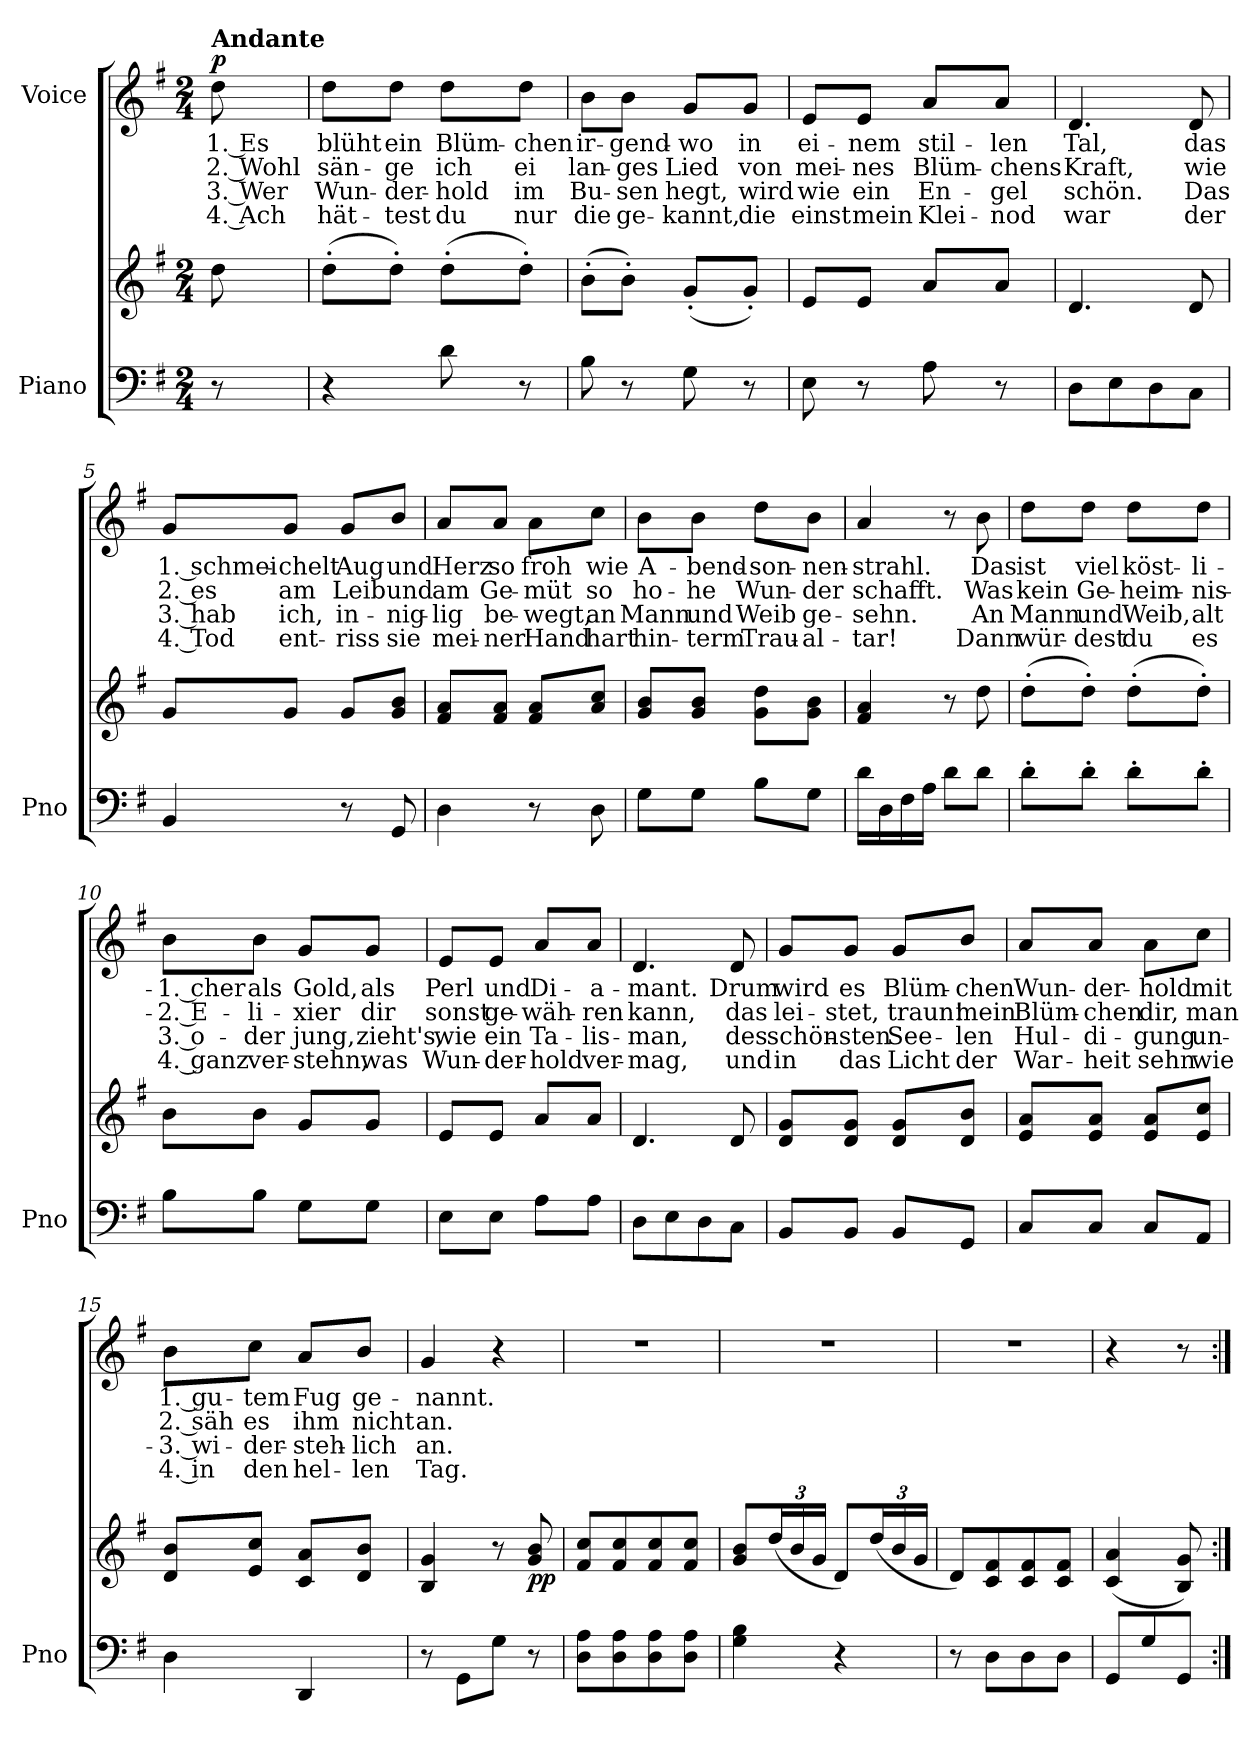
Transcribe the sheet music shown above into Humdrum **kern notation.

**kern	**kern	**dynam	**kern	**text	**text	**text	**text	**dynam
*part2	*part2	*part2	*part1	*part1	*part1	*part1	*part1	*part1
*staff3	*staff2	*staff2/3	*staff1	*staff1	*staff1	*staff1	*staff1	*staff1
*I"Piano	*	*	*I"Voice	*	*	*	*	*
*I'Pno	*	*	*	*	*	*	*	*
*clefF4	*clefG2	*	*clefG2	*	*	*	*	*
*k[f#]	*k[f#]	*	*k[f#]	*	*	*	*	*
*M2/4	*M2/4	*	*M2/4	*	*	*	*	*
=	=	=	=	=	=	=	=	=
!	!	!	!LO:TX:a:B:t=Andante	!	!	!	!	!
!	!	!LO:DY:b	!	!LO:LY:b	!LO:LY:b	!LO:LY:b	!LO:LY:b	!
!	!	!LO:DY:n=1:b	!	!	!	!	!	!
!	!	!LO:DY:n=2:b	!	!	!	!	!	!LO:DY:a
8r	8dd\	other-dynamics p other-dynamics	8dd\	1. Es	2. Wohl	3. Wer	4. Ach	p
=1	=1	=1	=1	=1	=1	=1	=1	=1
!	!	!	!	!LO:LY:b	!LO:LY:b	!LO:LY:b	!LO:LY:b	!
4r	(>8dd'\L	.	8dd\L	blüht	sän-	Wun-	hät-	.
!	!	!	!	!LO:LY:b	!LO:LY:b	!LO:LY:b	!LO:LY:b	!
.	8dd'\J)	.	8dd\J	ein	-ge	-der-	-test	.
!	!	!	!	!LO:LY:b	!LO:LY:b	!LO:LY:b	!LO:LY:b	!
8d\	(>8dd'\L	.	8dd\L	Blüm-	ich	-hold	du	.
!	!	!	!	!LO:LY:b	!LO:LY:b	!LO:LY:b	!LO:LY:b	!
8r	8dd'\J)	.	8dd\J	-chen	ei	im	nur	.
=2	=2	=2	=2	=2	=2	=2	=2	=2
!	!	!	!	!LO:LY:b	!LO:LY:b	!LO:LY:b	!LO:LY:b	!
8B\	(>8b'\L	.	8b\L	ir-	lan-	Bu-	die	.
!	!	!	!	!LO:LY:b	!LO:LY:b	!LO:LY:b	!LO:LY:b	!
8r	8b'\J)	.	8b\J	-gend-	-ges	-sen	ge-	.
!	!	!	!	!LO:LY:b	!LO:LY:b	!LO:LY:b	!LO:LY:b	!
8G\	(<8g'/L	.	8g/L	-wo	Lied	hegt,	-kannt,	.
!	!	!	!	!LO:LY:b	!LO:LY:b	!LO:LY:b	!LO:LY:b	!
8r	8g'/J)	.	8g/J	in	von	wird	die	.
=3	=3	=3	=3	=3	=3	=3	=3	=3
!	!	!	!	!LO:LY:b	!LO:LY:b	!LO:LY:b	!LO:LY:b	!
8E\	8e/L	.	8e/L	ei-	mei-	wie	einst	.
!	!	!	!	!LO:LY:b	!LO:LY:b	!LO:LY:b	!LO:LY:b	!
8r	8e/J	.	8e/J	-nem	-nes	ein	mein	.
!	!	!	!	!LO:LY:b	!LO:LY:b	!LO:LY:b	!LO:LY:b	!
8A\	8a/L	.	8a/L	stil-	Blüm-	En-	Klei-	.
!	!	!	!	!LO:LY:b	!LO:LY:b	!LO:LY:b	!LO:LY:b	!
8r	8a/J	.	8a/J	-len	-chens	-gel	-nod	.
=4	=4	=4	=4	=4	=4	=4	=4	=4
!	!	!	!	!LO:LY:b	!LO:LY:b	!LO:LY:b	!LO:LY:b	!
8D\L	4.d/	.	4.d/	Tal,	Kraft,	schön.	war	.
8E\	.	.	.	.	.	.	.	.
8D\	.	.	.	.	.	.	.	.
!	!	!	!	!LO:LY:b	!LO:LY:b	!LO:LY:b	!LO:LY:b	!
8C\J	8d/	.	8d/	das	wie	Das	der	.
!!LO:LB:g=z
=5	=5	=5	=5	=5	=5	=5	=5	=5
!	!	!	!	!LO:LY:b	!LO:LY:b	!LO:LY:b	!LO:LY:b	!
4BB/	8g/L	.	8g/L	1. schmei-	2. es	3. hab	4. Tod	.
!	!	!	!	!LO:LY:b	!LO:LY:b	!LO:LY:b	!LO:LY:b	!
.	8g/J	.	8g/J	-chelt	am	ich,	ent-	.
!	!	!	!	!LO:LY:b	!LO:LY:b	!LO:LY:b	!LO:LY:b	!
8r	8g/L	.	8g/L	Aug	Leib	in-	-riss	.
!	!	!	!	!LO:LY:b	!LO:LY:b	!LO:LY:b	!LO:LY:b	!
8GG/	8g/ 8b/J	.	8b/J	und	und	-nig-	sie	.
=6	=6	=6	=6	=6	=6	=6	=6	=6
!	!	!	!	!LO:LY:b	!LO:LY:b	!LO:LY:b	!LO:LY:b	!
4D\	8f#/ 8a/L	.	8a/L	Herz	am	-lig	mei-	.
!	!	!	!	!LO:LY:b	!LO:LY:b	!LO:LY:b	!LO:LY:b	!
.	8f#/ 8a/J	.	8a/J	so	Ge-	be-	-ner	.
!	!	!	!	!LO:LY:b	!LO:LY:b	!LO:LY:b	!LO:LY:b	!
8r	8f#/ 8a/L	.	8a\L	froh	-müt	-wegt,	Hand	.
!	!	!	!	!LO:LY:b	!LO:LY:b	!LO:LY:b	!LO:LY:b	!
8D\	8a/ 8cc/J	.	8cc\J	wie	so	an	hart	.
=7	=7	=7	=7	=7	=7	=7	=7	=7
!	!	!	!	!LO:LY:b	!LO:LY:b	!LO:LY:b	!LO:LY:b	!
8G\L	8g/ 8b/L	.	8b\L	A-	ho-	Mann	hin-	.
!	!	!	!	!LO:LY:b	!LO:LY:b	!LO:LY:b	!LO:LY:b	!
8G\J	8g/ 8b/J	.	8b\J	-bend-	-he	und	-term	.
!	!	!	!	!LO:LY:b	!LO:LY:b	!LO:LY:b	!LO:LY:b	!
8B\L	8g\ 8dd\L	.	8dd\L	-son-	Wun-	Weib	Trau-	.
!	!	!	!	!LO:LY:b	!LO:LY:b	!LO:LY:b	!LO:LY:b	!
8G\J	8g\ 8b\J	.	8b\J	-nen-	-der	ge-	-al-	.
=8	=8	=8	=8	=8	=8	=8	=8	=8
!	!	!	!	!LO:LY:b	!LO:LY:b	!LO:LY:b	!LO:LY:b	!
16d\LL	4f#/ 4a/	.	4a/	-strahl.	schafft.	-sehn.	-tar!	.
16D\	.	.	.	.	.	.	.	.
16F#\	.	.	.	.	.	.	.	.
16A\JJ	.	.	.	.	.	.	.	.
8d\L	8r	.	8r	.	.	.	.	.
!	!	!	!	!LO:LY:b	!LO:LY:b	!LO:LY:b	!LO:LY:b	!
8d\J	8dd\	.	8b\	Das	Was	An	Dann	.
=9	=9	=9	=9	=9	=9	=9	=9	=9
!	!	!	!	!LO:LY:b	!LO:LY:b	!LO:LY:b	!LO:LY:b	!
8d'\L	(>8dd'\L	.	8dd\L	ist	kein	Mann	wür-	.
!	!	!	!	!LO:LY:b	!LO:LY:b	!LO:LY:b	!LO:LY:b	!
8d'\J	8dd'\J)	.	8dd\J	viel	Ge-	und	-dest	.
!	!	!	!	!LO:LY:b	!LO:LY:b	!LO:LY:b	!LO:LY:b	!
8d'\L	(>8dd'\L	.	8dd\L	köst-	-heim-	Weib,	du	.
!	!	!	!	!LO:LY:b	!LO:LY:b	!LO:LY:b	!LO:LY:b	!
8d'\J	8dd'\J)	.	8dd\J	-li-	-nis-	alt	es	.
!!LO:LB:g=z
=10	=10	=10	=10	=10	=10	=10	=10	=10
!	!	!	!	!LO:LY:b	!LO:LY:b	!LO:LY:b	!LO:LY:b	!
8B\L	8b\L	.	8b\L	-1. cher	-2. E-	3. o-	4. ganz	.
!	!	!	!	!LO:LY:b	!LO:LY:b	!LO:LY:b	!LO:LY:b	!
8B\J	8b\J	.	8b\J	als	-li-	-der	ver-	.
!	!	!	!	!LO:LY:b	!LO:LY:b	!LO:LY:b	!LO:LY:b	!
8G\L	8g/L	.	8g/L	Gold,	-xier	jung,	-stehn,	.
!	!	!	!	!LO:LY:b	!LO:LY:b	!LO:LY:b	!LO:LY:b	!
8G\J	8g/J	.	8g/J	als	dir	zieht's,	was	.
=11	=11	=11	=11	=11	=11	=11	=11	=11
!	!	!	!	!LO:LY:b	!LO:LY:b	!LO:LY:b	!LO:LY:b	!
8E\L	8e/L	.	8e/L	Perl	sonst	wie	Wun-	.
!	!	!	!	!LO:LY:b	!LO:LY:b	!LO:LY:b	!LO:LY:b	!
8E\J	8e/J	.	8e/J	und	ge-	ein	-der-	.
!	!	!	!	!LO:LY:b	!LO:LY:b	!LO:LY:b	!LO:LY:b	!
8A\L	8a/L	.	8a/L	Di-	-wäh-	Ta-	-hold	.
!	!	!	!	!LO:LY:b	!LO:LY:b	!LO:LY:b	!LO:LY:b	!
8A\J	8a/J	.	8a/J	-a-	-ren	-lis-	ver-	.
=12	=12	=12	=12	=12	=12	=12	=12	=12
!	!	!	!	!LO:LY:b	!LO:LY:b	!LO:LY:b	!LO:LY:b	!
8D\L	4.d/	.	4.d/	-mant.	kann,	-man,	-mag,	.
8E\	.	.	.	.	.	.	.	.
8D\	.	.	.	.	.	.	.	.
!	!	!	!	!LO:LY:b	!LO:LY:b	!LO:LY:b	!LO:LY:b	!
8C\J	8d/	.	8d/	Drum	das	des	und	.
=13	=13	=13	=13	=13	=13	=13	=13	=13
!	!	!	!	!LO:LY:b	!LO:LY:b	!LO:LY:b	!LO:LY:b	!
8BB/L	8d/ 8g/L	.	8g/L	wird	lei-	schön-	in	.
!	!	!	!	!LO:LY:b	!LO:LY:b	!LO:LY:b	!LO:LY:b	!
8BB/J	8d/ 8g/J	.	8g/J	es	-stet,	-sten	das	.
!	!	!	!	!LO:LY:b	!LO:LY:b	!LO:LY:b	!LO:LY:b	!
8BB/L	8d/ 8g/L	.	8g/L	Blüm-	traun!	See-	Licht	.
!	!	!	!	!LO:LY:b	!LO:LY:b	!LO:LY:b	!LO:LY:b	!
8GG/J	8d/ 8b/J	.	8b/J	-chen	mein	-len	der	.
=14	=14	=14	=14	=14	=14	=14	=14	=14
!	!	!	!	!LO:LY:b	!LO:LY:b	!LO:LY:b	!LO:LY:b	!
8C/L	8e/ 8a/L	.	8a/L	Wun-	Blüm-	Hul-	War-	.
!	!	!	!	!LO:LY:b	!LO:LY:b	!LO:LY:b	!LO:LY:b	!
8C/J	8e/ 8a/J	.	8a/J	-der-	-chen	-di-	-heit	.
!	!	!	!	!LO:LY:b	!LO:LY:b	!LO:LY:b	!LO:LY:b	!
8C/L	8e/ 8a/L	.	8a\L	-hold	dir,	-gung	sehn	.
!	!	!	!	!LO:LY:b	!LO:LY:b	!LO:LY:b	!LO:LY:b	!
8AA/J	8e/ 8cc/J	.	8cc\J	mit	man	un-	wie	.
!!LO:LB:g=z
=15	=15	=15	=15	=15	=15	=15	=15	=15
!	!	!	!	!LO:LY:b	!LO:LY:b	!LO:LY:b	!LO:LY:b	!
4D\	8d/ 8b/L	.	8b\L	1. gu-	2. säh	-3. wi-	4. in	.
!	!	!	!	!LO:LY:b	!LO:LY:b	!LO:LY:b	!LO:LY:b	!
.	8e/ 8cc/J	.	8cc\J	-tem	es	-der-	den	.
!	!	!	!	!LO:LY:b	!LO:LY:b	!LO:LY:b	!LO:LY:b	!
4DD/	8c/ 8a/L	.	8a/L	Fug	ihm	-steh-	hel-	.
!	!	!	!	!LO:LY:b	!LO:LY:b	!LO:LY:b	!LO:LY:b	!
.	8d/ 8b/J	.	8b/J	ge-	nicht	-lich	-len	.
=16	=16	=16	=16	=16	=16	=16	=16	=16
!	!	!	!	!LO:LY:b	!LO:LY:b	!LO:LY:b	!LO:LY:b	!
8r	4B/ 4g/	.	4g/	-nannt.	an.	an.	Tag.	.
8GG\L	.	.	.	.	.	.	.	.
8G\J	8r	.	4r	.	.	.	.	.
!	!	!LO:DY:b	!	!	!	!	!	!
8r	8g/ 8b/	pp	.	.	.	.	.	.
=17	=17	=17	=17	=17	=17	=17	=17	=17
8D\ 8A\L	8f#/ 8cc/L	.	2r	.	.	.	.	.
8D\ 8A\	8f#/ 8cc/	.	.	.	.	.	.	.
8D\ 8A\	8f#/ 8cc/	.	.	.	.	.	.	.
8D\ 8A\J	8f#/ 8cc/J	.	.	.	.	.	.	.
=18	=18	=18	=18	=18	=18	=18	=18	=18
4G\ 4B\	8g/ 8b/L	.	2r	.	.	.	.	.
*	*Xbrackettup	*	*	*	*	*	*	*
.	(<24dd/L	.	.	.	.	.	.	.
.	24b/	.	.	.	.	.	.	.
.	24g/JJ	.	.	.	.	.	.	.
4r	8d/L)	.	.	.	.	.	.	.
.	(<24dd/L	.	.	.	.	.	.	.
.	24b/	.	.	.	.	.	.	.
.	24g/JJ	.	.	.	.	.	.	.
=19	=19	=19	=19	=19	=19	=19	=19	=19
8r	8d/L)	.	2r	.	.	.	.	.
8D\L	8c/ 8f#/	.	.	.	.	.	.	.
8D\	8c/ 8f#/	.	.	.	.	.	.	.
8D\J	8c/ 8f#/J	.	.	.	.	.	.	.
=20	=20	=20	=20	=20	=20	=20	=20	=20
8GG/L	(<4c/ 4a/	.	4r	.	.	.	.	.
8G/	.	.	.	.	.	.	.	.
8GG/J	8B/ 8g/)	.	8r	.	.	.	.	.
=:|!	=:|!	=:|!	=:|!	=:|!	=:|!	=:|!	=:|!	=:|!
*-	*-	*-	*-	*-	*-	*-	*-	*-
